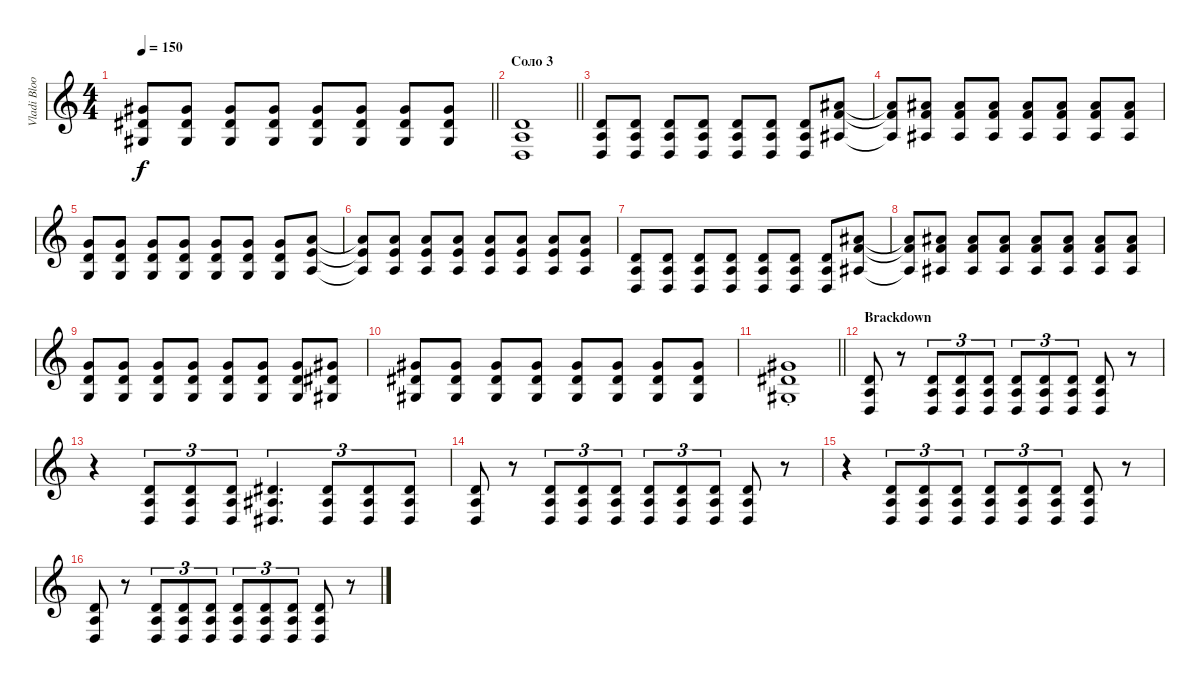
\track ("Vladi Blooder" "Vladi Bloo") {instrument overdrivenguitar}
\staff {score}
\tuning (E4 B3 G3 D3 A2 D2) {hide}
\ts (4 4)
\tempo 150
\clef g2
\barLineRight lightlight
\ks c
(6.4 6.5 6.6).8{dy f} (6.4 6.5 6.6).8 (6.4 6.5 6.6).8 (6.4 6.5 6.6).8 (6.4 6.5 6.6).8 (6.4 6.5 6.6).8 (6.4 6.5 6.6).8 (6.4 6.5 6.6).8 |
\section ("" "Соло 3")
\barLineRight lightlight
(0.4 0.5 0.6).1{bd 120} |
(0.4 0.5 0.6).8 (0.4 0.5 0.6).8 (0.4 0.5 0.6).8 (0.4 0.5 0.6).8 (0.4 0.5 0.6).8 (0.4 0.5 0.6).8 (0.4 0.5 0.6).8 (8.4 8.5 8.6).8 |
(8.4{t} 8.5{t} 8.6{t}).8 (8.4 8.5 8.6).8 (8.4 8.5 8.6).8 (8.4 8.5 8.6).8 (8.4 8.5 8.6).8 (8.4 8.5 8.6).8 (8.4 8.5 8.6).8 (8.4 8.5 8.6).8 |
(5.4 5.5 5.6).8 (5.4 5.5 5.6).8 (5.4 5.5 5.6).8 (5.4 5.5 5.6).8 (5.4 5.5 5.6).8 (5.4 5.5 5.6).8 (5.4 5.5 5.6).8 (7.4 7.5 7.6).8 |
(7.4{t} 7.5{t} 7.6{t}).8 (7.4 7.5 7.6).8 (7.4 7.5 7.6).8 (7.4 7.5 7.6).8 (7.4 7.5 7.6).8 (7.4 7.5 7.6).8 (7.4 7.5 7.6).8 (7.4 7.5 7.6).8 |
(0.4 0.5 0.6).8 (0.4 0.5 0.6).8 (0.4 0.5 0.6).8 (0.4 0.5 0.6).8 (0.4 0.5 0.6).8 (0.4 0.5 0.6).8 (0.4 0.5 0.6).8 (8.4 8.5 8.6).8 |
(8.4{t} 8.5{t} 8.6{t}).8 (8.4 8.5 8.6).8 (8.4 8.5 8.6).8 (8.4 8.5 8.6).8 (8.4 8.5 8.6).8 (8.4 8.5 8.6).8 (8.4 8.5 8.6).8 (8.4 8.5 8.6).8 |
(5.4 5.5 5.6).8 (5.4 5.5 5.6).8 (5.4 5.5 5.6).8 (5.4 5.5 5.6).8 (5.4 5.5 5.6).8 (5.4 5.5 5.6).8 (5.4 5.5 5.6).8 (6.4 6.5 6.6).8 |
(6.4 6.5 6.6).8 (6.4 6.5 6.6).8 (6.4 6.5 6.6).8 (6.4 6.5 6.6).8 (6.4 6.5 6.6).8 (6.4 6.5 6.6).8 (6.4 6.5 6.6).8 (6.4 6.5 6.6).8 |
\barLineRight lightlight
(6.4{st} 6.5 6.6).1 |
\section ("" "Brackdown")
(0.4 0.5 0.6).8 r.8 (0.4 0.5 0.6).8{tu (3 2)} (0.4 0.5 0.6).8{tu (3 2)} (0.4 0.5 0.6).8{tu (3 2)} (0.4 0.5 0.6).8{tu (3 2)} (0.4 0.5 0.6).8{tu (3 2)} (0.4 0.5 0.6).8{tu (3 2)} (0.4 0.5 0.6).8 r.8 |
r.4 (0.4 0.5 0.6).8{tu (3 2)} (0.4 0.5 0.6).8{tu (3 2)} (0.4 0.5 0.6).8{tu (3 2)} (1.4 1.5 1.6).4{d tu (3 2)} (1.4 1.5 1.6).8{tu (3 2)} (1.4 1.5 1.6).8{tu (3 2)} (1.4 1.5 1.6).8{tu (3 2)} |
(0.4 0.5 0.6).8 r.8 (0.4 0.5 0.6).8{tu (3 2)} (0.4 0.5 0.6).8{tu (3 2)} (0.4 0.5 0.6).8{tu (3 2)} (0.4 0.5 0.6).8{tu (3 2)} (0.4 0.5 0.6).8{tu (3 2)} (0.4 0.5 0.6).8{tu (3 2)} (0.4 0.5 0.6).8 r.8 |
r.4 (0.4 0.5 0.6).8{tu (3 2)} (0.4 0.5 0.6).8{tu (3 2)} (0.4 0.5 0.6).8{tu (3 2)} (0.4 0.5 0.6).8{tu (3 2)} (0.4 0.5 0.6).8{tu (3 2)} (0.4 0.5 0.6).8{tu (3 2)} (0.4 0.5 0.6).8 r.8 |
(0.4 0.5 0.6).8 r.8 (0.4 0.5 0.6).8{tu (3 2)} (0.4 0.5 0.6).8{tu (3 2)} (0.4 0.5 0.6).8{tu (3 2)} (0.4 0.5 0.6).8{tu (3 2)} (0.4 0.5 0.6).8{tu (3 2)} (0.4 0.5 0.6).8{tu (3 2)} (0.4 0.5 0.6).8 r.8
